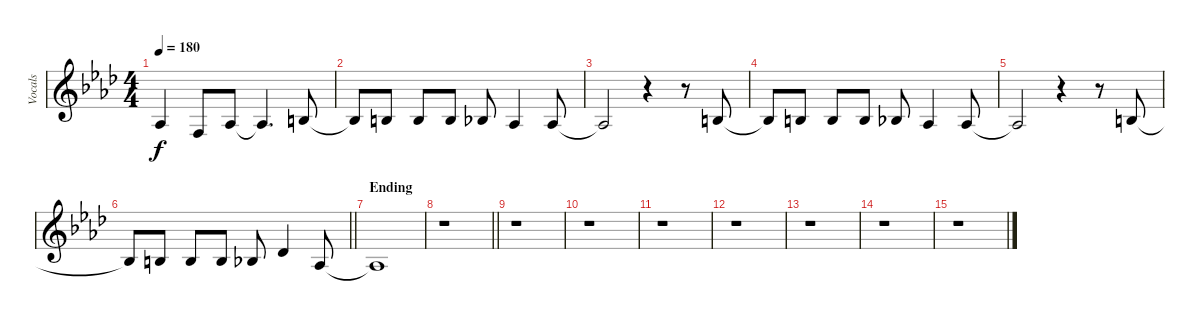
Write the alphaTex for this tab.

\track ("Vocals" "Vocals") {instrument violin}
\staff {score}
\tuning (E4 B3 G3 D3 A2 E2) {hide}
\ts (4 4)
\tempo 180
\clef g2
\ks ab
1.3.4{dy f} 3.4.8 1.3.8 1.3{t}.4{d} 4.3.8 |
4.3{t}.8 4.3.8 4.3.8 4.3.8 3.3.8 1.3.4 1.3.8 |
1.3{t}.2 r.4 r.8 4.3.8 |
4.3{t}.8 4.3.8 4.3.8 4.3.8 3.3.8 1.3.4 1.3.8 |
1.3{t}.2 r.4 r.8 4.3.8 |
\barLineRight lightlight
4.3{t}.8 4.3.8 4.3.8 4.3.8 3.3.8 2.2.4 1.3.8 |
\section ("" "Ending")
1.3{t}.1 |
\barLineRight lightlight
r.1 |
r.1 |
r.1 |
r.1 |
r.1 |
r.1 |
r.1 |
r.1
